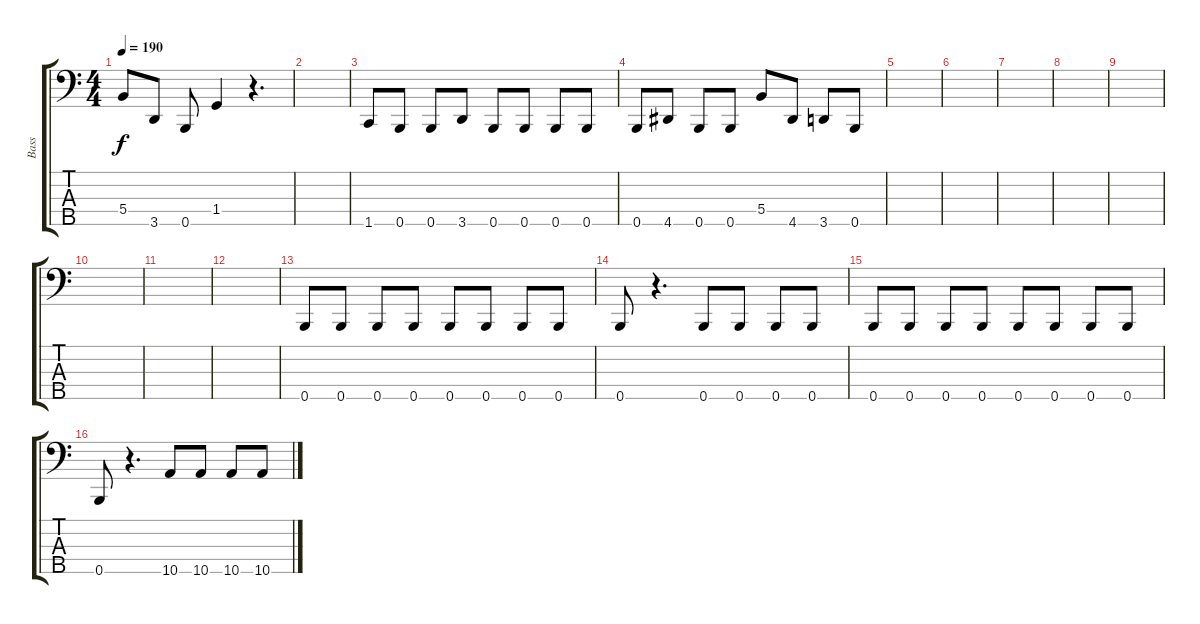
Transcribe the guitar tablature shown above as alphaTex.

\track ("Bass" "Bass") {instrument electricbasspick}
\staff {score tabs}
\tuning (Ab2 E2 B1 Gb1 B0) {hide}
\ts (4 4)
\tempo 190
\clef f4
\ks c
5.4.8{dy f} 3.5.8 0.5.8 1.4.4 r.4{d} |
|
1.5.8 0.5.8 0.5.8 3.5.8 0.5.8 0.5.8 0.5.8 0.5.8 |
0.5.8 4.5.8 0.5.8 0.5.8 5.4.8 4.5.8 3.5.8 0.5.8 |
|
|
|
|
|
|
|
|
0.5.8 0.5.8 0.5.8 0.5.8 0.5.8 0.5.8 0.5.8 0.5.8 |
0.5.8 r.4{d} 0.5.8 0.5.8 0.5.8 0.5.8 |
0.5.8 0.5.8 0.5.8 0.5.8 0.5.8 0.5.8 0.5.8 0.5.8 |
0.5.8 r.4{d} 10.5.8 10.5.8 10.5.8 10.5.8
